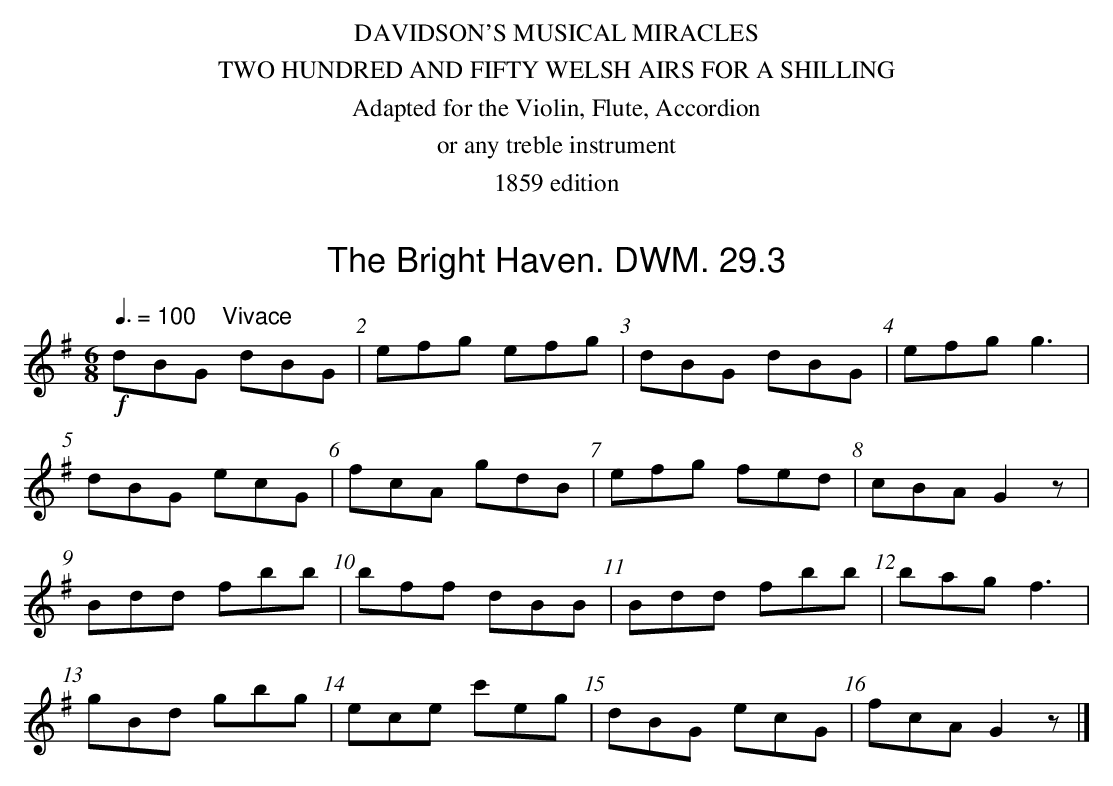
X:1
T:Bright Haven. DWM. 29.3, The
M:6/8
L:1/8
Q:3/8=100 "    Vivace"
K:G
!f!dBG dBG|efg efg|dBG dBG|efg g3|
dBG ecG|fcA gdB|efg fed|cBA G2z|
Bdd fbb|bff dBB|Bdd fbb|bag f3|
gBd gbg|ece c'eg|dBG ecG|fcA G2z|]
